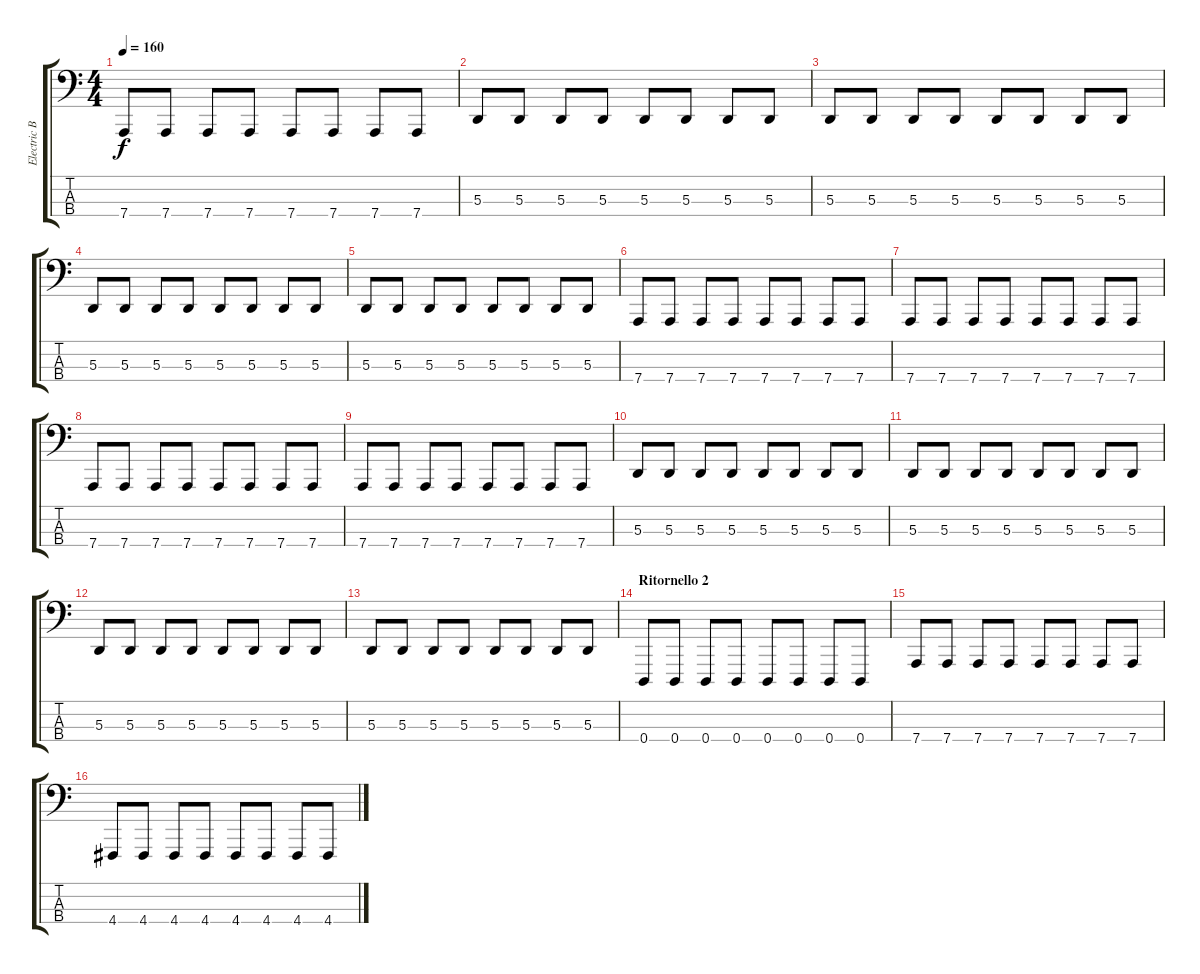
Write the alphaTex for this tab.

\track ("Electric Bass" "Electric B") {instrument acousticgrandpiano}
\staff {score tabs}
\tuning (G2 D2 A1 D1) {hide}
\ts (4 4)
\tempo 160
\clef f4
\ks c
7.4.8{dy f} 7.4.8 7.4.8 7.4.8 7.4.8 7.4.8 7.4.8 7.4.8 |
5.3.8 5.3.8 5.3.8 5.3.8 5.3.8 5.3.8 5.3.8 5.3.8 |
5.3.8 5.3.8 5.3.8 5.3.8 5.3.8 5.3.8 5.3.8 5.3.8 |
5.3.8 5.3.8 5.3.8 5.3.8 5.3.8 5.3.8 5.3.8 5.3.8 |
5.3.8 5.3.8 5.3.8 5.3.8 5.3.8 5.3.8 5.3.8 5.3.8 |
7.4.8 7.4.8 7.4.8 7.4.8 7.4.8 7.4.8 7.4.8 7.4.8 |
7.4.8 7.4.8 7.4.8 7.4.8 7.4.8 7.4.8 7.4.8 7.4.8 |
7.4.8 7.4.8 7.4.8 7.4.8 7.4.8 7.4.8 7.4.8 7.4.8 |
7.4.8 7.4.8 7.4.8 7.4.8 7.4.8 7.4.8 7.4.8 7.4.8 |
5.3.8 5.3.8 5.3.8 5.3.8 5.3.8 5.3.8 5.3.8 5.3.8 |
5.3.8 5.3.8 5.3.8 5.3.8 5.3.8 5.3.8 5.3.8 5.3.8 |
5.3.8 5.3.8 5.3.8 5.3.8 5.3.8 5.3.8 5.3.8 5.3.8 |
5.3.8 5.3.8 5.3.8 5.3.8 5.3.8 5.3.8 5.3.8 5.3.8 |
\section ("" "Ritornello 2")
0.4.8 0.4.8 0.4.8 0.4.8 0.4.8 0.4.8 0.4.8 0.4.8 |
7.4.8 7.4.8 7.4.8 7.4.8 7.4.8 7.4.8 7.4.8 7.4.8 |
4.4.8 4.4.8 4.4.8 4.4.8 4.4.8 4.4.8 4.4.8 4.4.8
